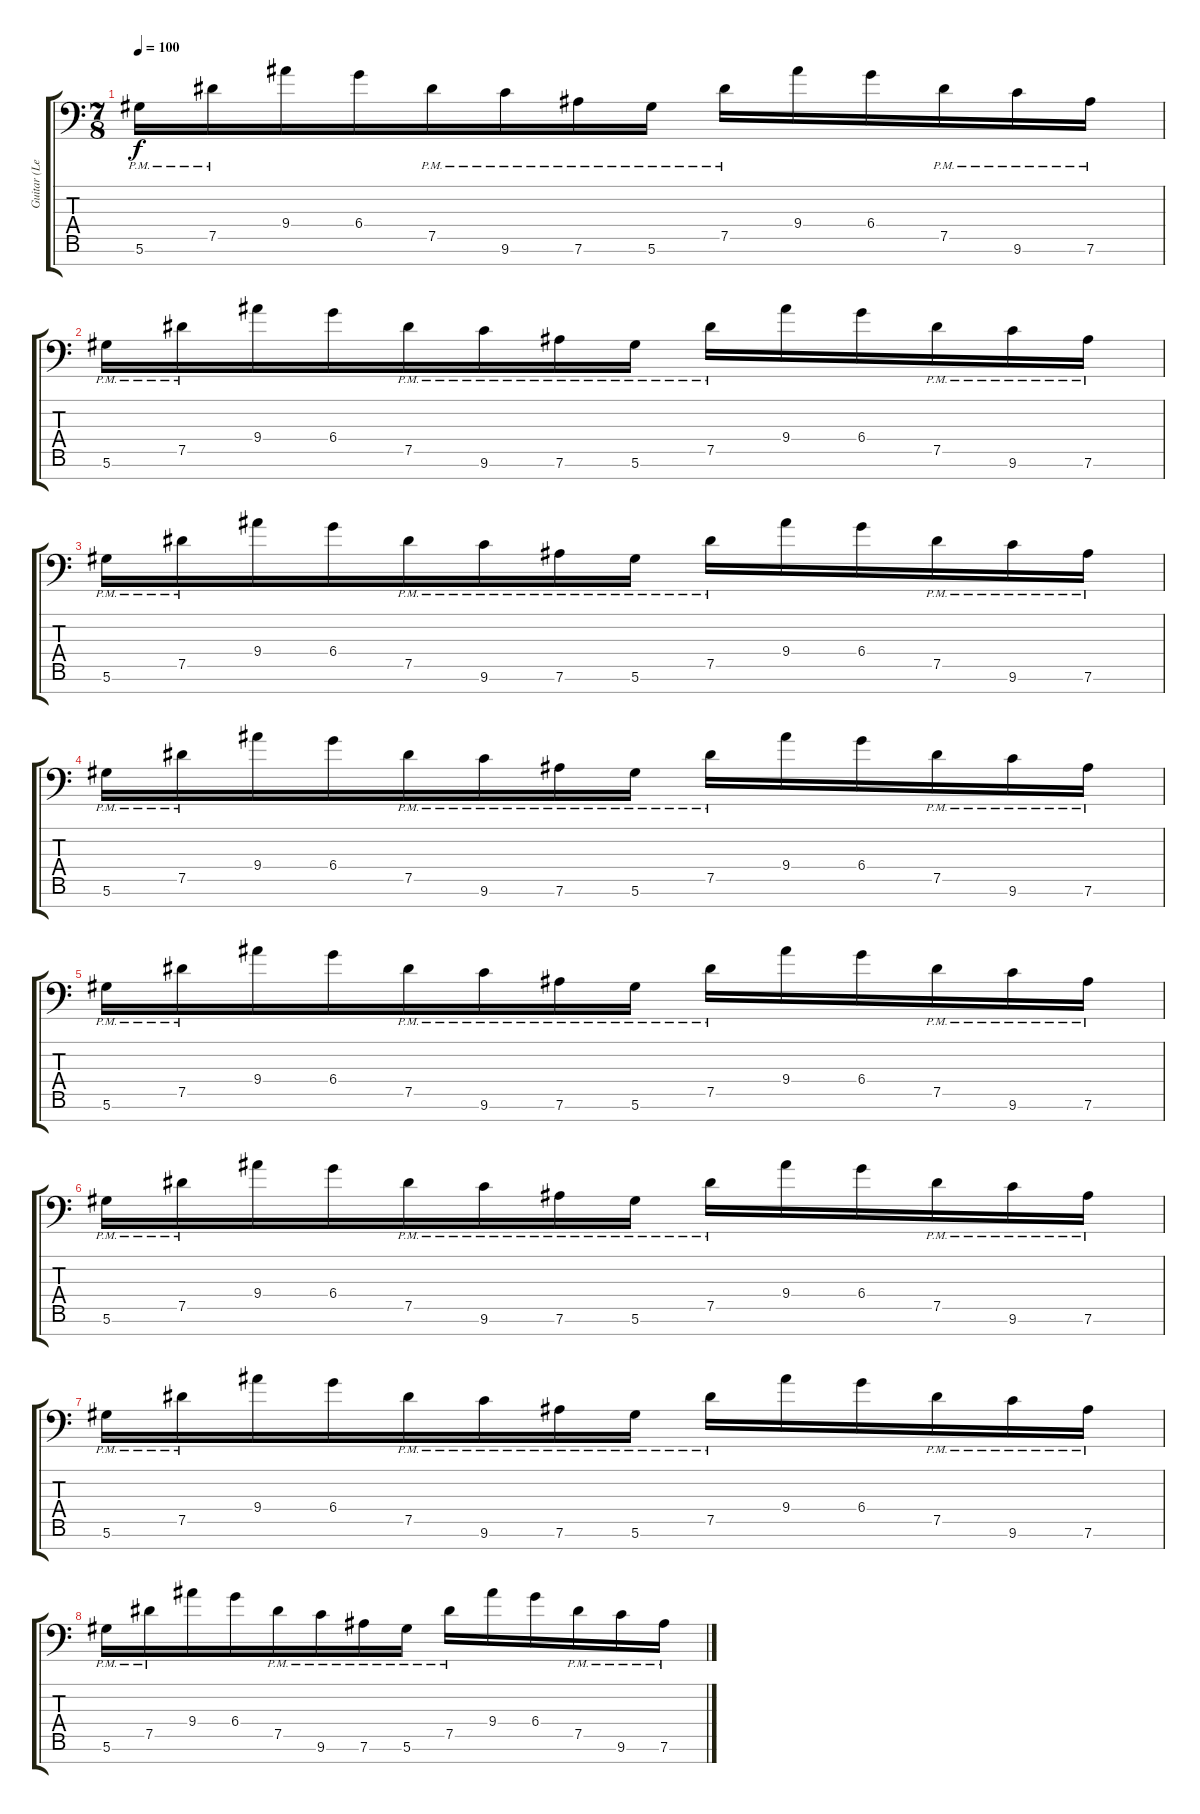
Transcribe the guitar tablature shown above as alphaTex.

\track ("Guitar (Left)" "Guitar (Le") {instrument distortionguitar}
\staff {score tabs}
\tuning (Eb4 Bb3 Gb3 Db3 Ab2 Eb2 Bb1) {hide}
\ts (7 8)
\tempo 100
\clef f4
\ks c
5.6{pm}.16{dy f} 7.5{pm}.16 9.4.16 6.4.16 7.5{pm}.16 9.6{pm}.16 7.6{pm}.16 5.6{pm}.16 7.5{pm}.16 9.4.16 6.4.16 7.5{pm}.16 9.6{pm}.16 7.6{pm}.16 |
5.6{pm}.16 7.5{pm}.16 9.4.16 6.4.16 7.5{pm}.16 9.6{pm}.16 7.6{pm}.16 5.6{pm}.16 7.5{pm}.16 9.4.16 6.4.16 7.5{pm}.16 9.6{pm}.16 7.6{pm}.16 |
5.6{pm}.16 7.5{pm}.16 9.4.16 6.4.16 7.5{pm}.16 9.6{pm}.16 7.6{pm}.16 5.6{pm}.16 7.5{pm}.16 9.4.16 6.4.16 7.5{pm}.16 9.6{pm}.16 7.6{pm}.16 |
5.6{pm}.16 7.5{pm}.16 9.4.16 6.4.16 7.5{pm}.16 9.6{pm}.16 7.6{pm}.16 5.6{pm}.16 7.5{pm}.16 9.4.16 6.4.16 7.5{pm}.16 9.6{pm}.16 7.6{pm}.16 |
5.6{pm}.16 7.5{pm}.16 9.4.16 6.4.16 7.5{pm}.16 9.6{pm}.16 7.6{pm}.16 5.6{pm}.16 7.5{pm}.16 9.4.16 6.4.16 7.5{pm}.16 9.6{pm}.16 7.6{pm}.16 |
5.6{pm}.16 7.5{pm}.16 9.4.16 6.4.16 7.5{pm}.16 9.6{pm}.16 7.6{pm}.16 5.6{pm}.16 7.5{pm}.16 9.4.16 6.4.16 7.5{pm}.16 9.6{pm}.16 7.6{pm}.16 |
5.6{pm}.16 7.5{pm}.16 9.4.16 6.4.16 7.5{pm}.16 9.6{pm}.16 7.6{pm}.16 5.6{pm}.16 7.5{pm}.16 9.4.16 6.4.16 7.5{pm}.16 9.6{pm}.16 7.6{pm}.16 |
5.6{pm}.16 7.5{pm}.16 9.4.16 6.4.16 7.5{pm}.16 9.6{pm}.16 7.6{pm}.16 5.6{pm}.16 7.5{pm}.16 9.4.16 6.4.16 7.5{pm}.16 9.6{pm}.16 7.6{pm}.16
